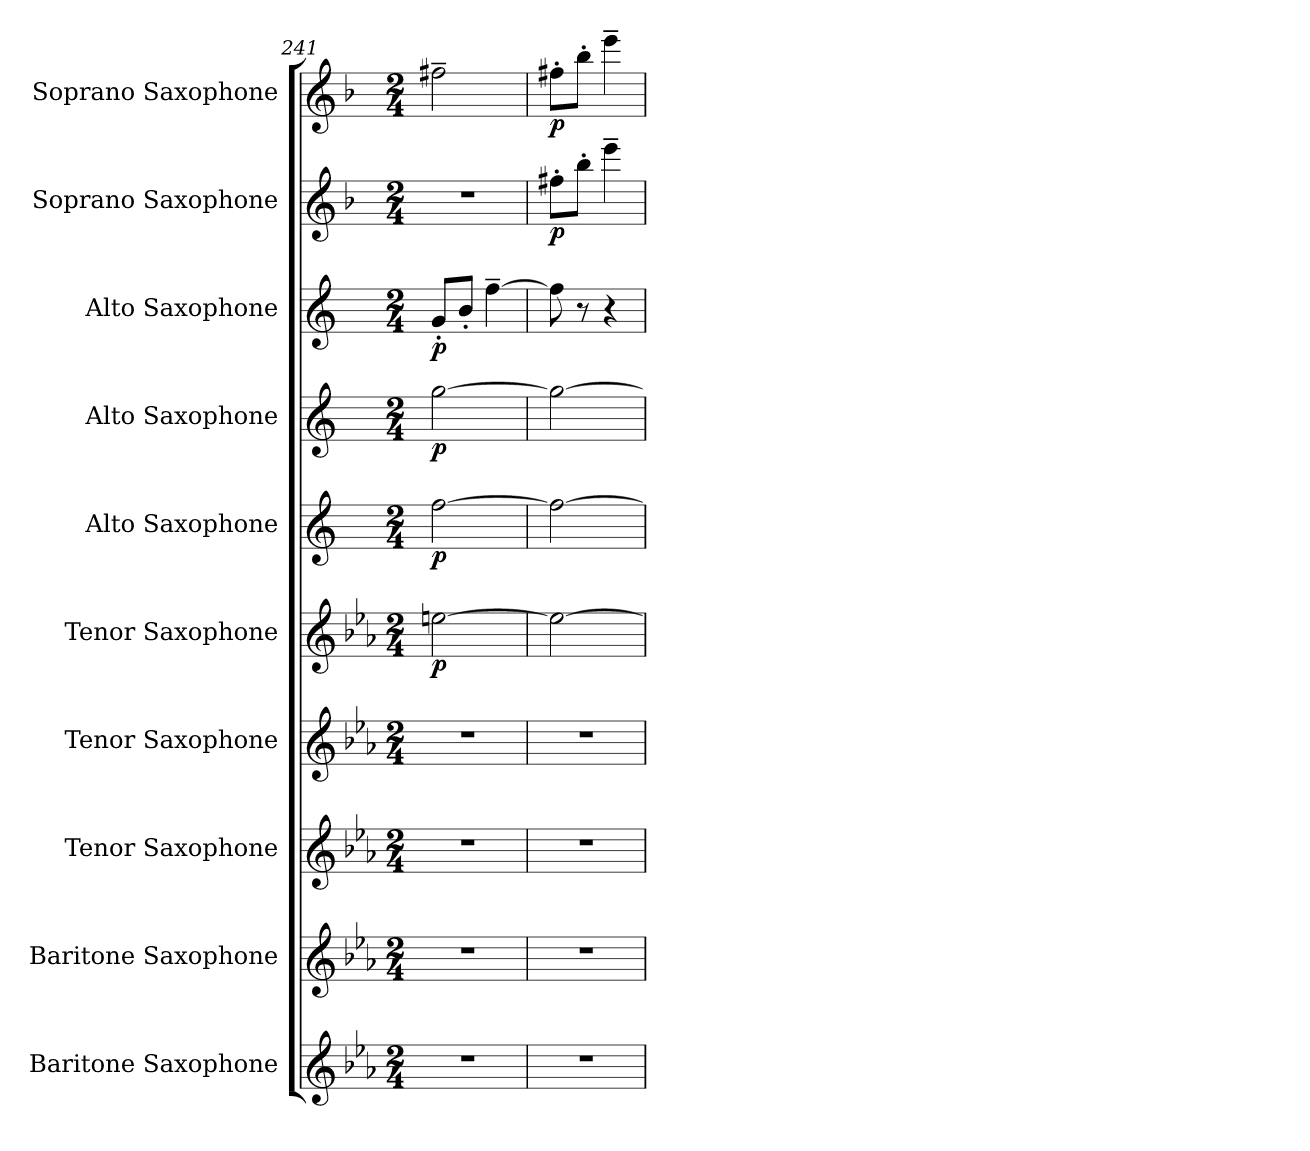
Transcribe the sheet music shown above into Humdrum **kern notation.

**kern	**kern	**kern	**kern	**kern	**dynam	**kern	**dynam	**kern	**dynam	**kern	**dynam	**kern	**dynam	**kern	**dynam
*part10	*part9	*part8	*part7	*part6	*part6	*part5	*part5	*part4	*part4	*part3	*part3	*part2	*part2	*part1	*part1
*staff10	*staff9	*staff8	*staff7	*staff6	*staff6	*staff5	*staff5	*staff4	*staff4	*staff3	*staff3	*staff2	*staff2	*staff1	*staff1
*I"Baritone Saxophone	*I"Baritone Saxophone	*I"Tenor Saxophone	*I"Tenor Saxophone	*I"Tenor Saxophone	*	*I"Alto Saxophone	*	*I"Alto Saxophone	*	*I"Alto Saxophone	*	*I"Soprano Saxophone	*	*I"Soprano Saxophone	*
*I'Bar. Sax.	*I'Bar. Sax.	*I'T. Sax.	*I'T. Sax.	*I'T. Sax.	*	*I'A. Sax.	*	*I'A. Sax.	*	*I'A. Sax.	*	*I'S. Sax.	*	*I'S. Sax.	*
*clefG2	*clefG2	*clefG2	*clefG2	*clefG2	*	*clefG2	*	*clefG2	*	*clefG2	*	*clefG2	*	*clefG2	*
*ITrd12c21	*ITrd12c21	*ITrd8c14	*ITrd8c14	*ITrd8c14	*	*ITrd5c9	*	*ITrd5c9	*	*ITrd5c9	*	*ITrd1c2	*	*ITrd1c2	*
*k[b-e-a-]	*k[b-e-a-]	*k[b-e-a-]	*k[b-e-a-]	*k[b-e-a-]	*	*k[b-e-a-]	*	*k[b-e-a-]	*	*k[b-e-a-]	*	*k[b-e-a-]	*	*k[b-e-a-]	*
*M2/4	*M2/4	*M2/4	*M2/4	*M2/4	*	*M2/4	*	*M2/4	*	*M2/4	*	*M2/4	*	*M2/4	*
=241	=241	=241	=241	=241	=241	=241	=241	=241	=241	=241	=241	=241	=241	=241	=241
!	!	!	!	!	!LO:DY:b	!	!LO:DY:b	!	!LO:DY:b	!	!LO:DY:b	!	!	!	!
2r	2r	2r	2r	[2en\	p	[2a-\	p	[2b-\	p	8B-'/L	p	2r	.	2een~\	.
.	.	.	.	.	.	.	.	.	.	8d'/J	.	.	.	.	.
.	.	.	.	.	.	.	.	.	.	[4a-~\	.	.	.	.	.
=242	=242	=242	=242	=242	=242	=242	=242	=242	=242	=242	=242	=242	=242	=242	=242
!	!	!	!	!	!	!	!	!	!	!	!	!	!LO:DY:b	!	!LO:DY:b
2r	2r	2r	2r	2e\_	.	2a-\_	.	2b-\_	.	8a-\]	.	8een'\L	p	8een'\L	p
.	.	.	.	.	.	.	.	.	.	8r	.	8aa-'\J	.	8aa-'\J	.
.	.	.	.	.	.	.	.	.	.	4r	.	4ddd~\	.	4ddd~\	.
=	=	=	=	=	=	=	=	=	=	=	=	=	=	=	=
*-	*-	*-	*-	*-	*-	*-	*-	*-	*-	*-	*-	*-	*-	*-	*-
